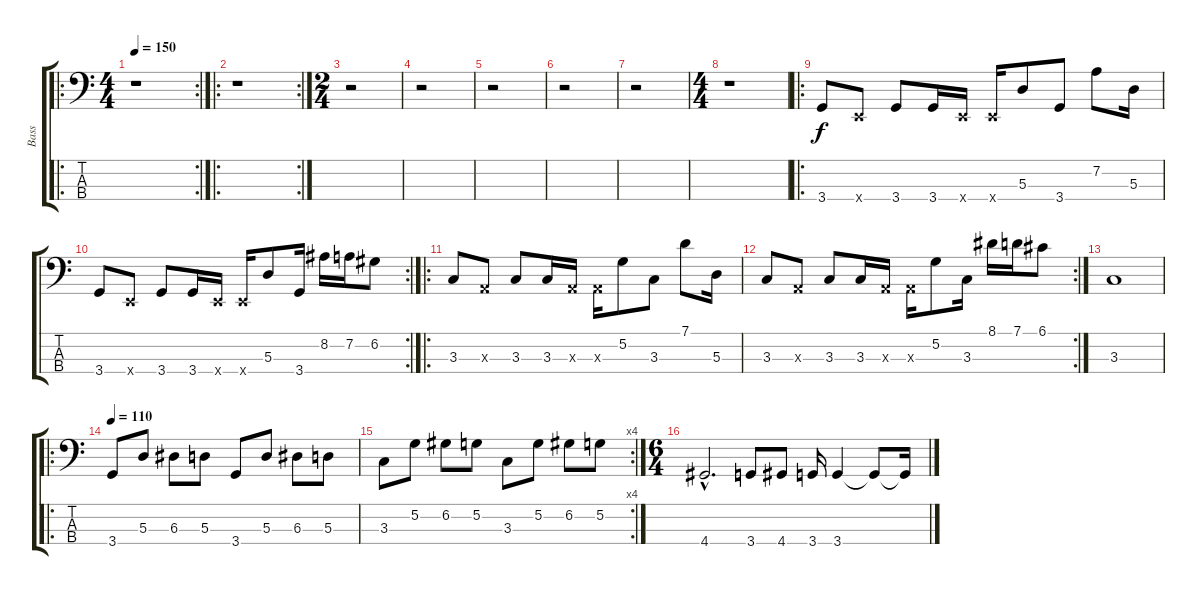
\track ("Bass" "Bass") {instrument electricbassfinger}
\staff {score tabs}
\tuning (G2 D2 A1 E1) {hide}
\ro
\rc 2
\ts (4 4)
\tempo 150
\clef f4
\ks c
r.1{dy f instrument electricbassfinger} |
\ro
\rc 2
r.1 |
\ts (2 4)
r.2 |
r.2 |
r.2 |
r.2 |
r.2 |
\ts (4 4)
r.1 |
\ro
3.4.8{volume 16 instrument slapbass1} 0.4{x}.8 3.4.8 3.4.16 0.4{x}.16 0.4{x}.16 5.3.8 3.4.8 7.2.8 5.3.16 |
\rc 2
3.4.8 0.4{x}.8 3.4.8 3.4.16 0.4{x}.16 0.4{x}.16 5.3.8 3.4.16 8.2.16 7.2.16 6.2.8 |
\ro
3.3.8 0.3{x}.8 3.3.8 3.3.16 0.3{x}.16 0.3{x}.16 5.2.8 3.3.8 7.1.8 5.3.16 |
\rc 2
3.3.8 0.3{x}.8 3.3.8 3.3.16 0.3{x}.16 0.3{x}.16 5.2.8 3.3.16 8.1.16 7.1.16 6.1.8 |
3.3.1{volume 12 instrument electricbassfinger} |
\ro
\tempo 110
3.4.8 5.3.8 6.3.8 5.3.8 3.4.8 5.3.8 6.3.8 5.3.8 |
\rc 4
3.3.8 5.2.8 6.2.8 5.2.8 3.3.8 5.2.8 6.2.8 5.2.8 |
\ts (6 4)
4.4{hac}.2{d} 3.4.8 4.4.8 3.4.16 3.4.4 3.4{t}.8 3.4{t}.16
